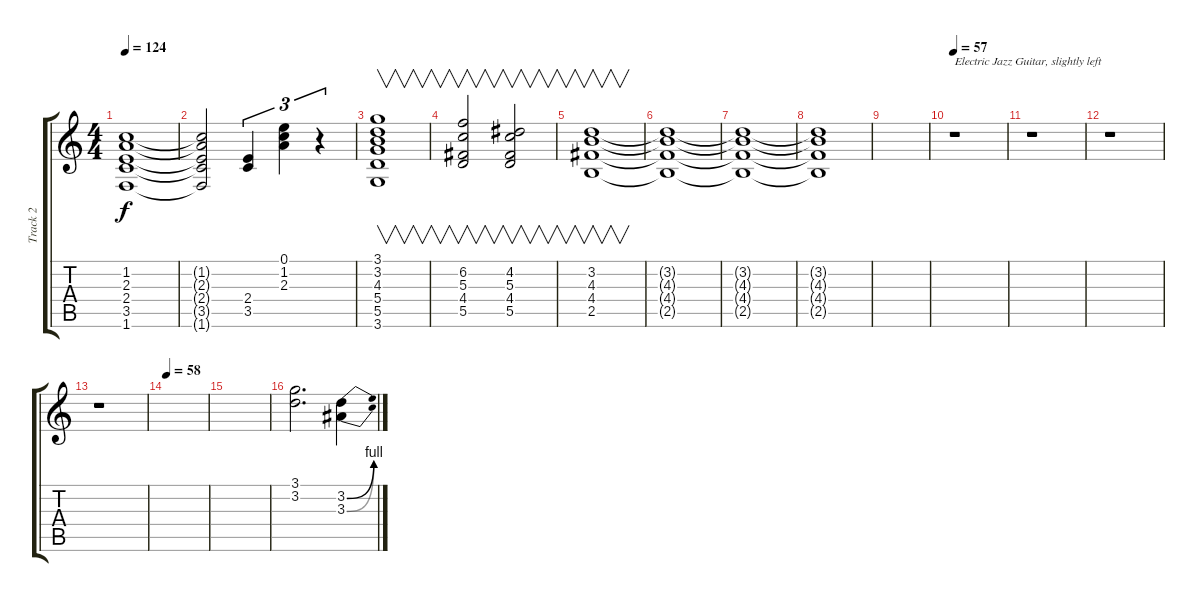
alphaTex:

\track ("Track 2" "Track 2") {instrument electricguitarjazz}
\staff {score tabs}
\tuning (E4 B3 G3 D3 A2 E2) {hide}
\ts (4 4)
\tempo 124
\clef g2
\ks c
(1.2 2.3 2.4 3.5 1.6).1{dy f} |
(1.2{t} 2.3{t} 2.4{t} 3.5{t} 1.6{t}).2 (2.4 3.5).4{tu (3 2)} (0.1 1.2 2.3).4{tu (3 2)} r.4{tu (3 2)} |
(3.1 3.2 4.3 5.4 5.5 3.6).1{v} |
(6.2 5.3 4.4 5.5).2{v} (4.2 5.3 4.4 5.5).2{v} |
(3.2 4.3 4.4 2.5).1{v} |
(3.2{t} 4.3{t} 4.4{t} 2.5{t}).1 |
(3.2{t} 4.3{t} 4.4{t} 2.5{t}).1 |
(3.2{t} 4.3{t} 4.4{t} 2.5{t}).1 |
|
\tempo 51
\tempo 57
r.1{txt "Electric Jazz Guitar, slightly left" volume 11 balance 4 instrument electricguitarjazz} |
r.1 |
r.1 |
r.1 |
\tempo 58
|
|
(3.1 3.2).2{d} (3.2{be (bend 0 0 60 4)} 3.3{be (bend 0 0 60 4)}).4
